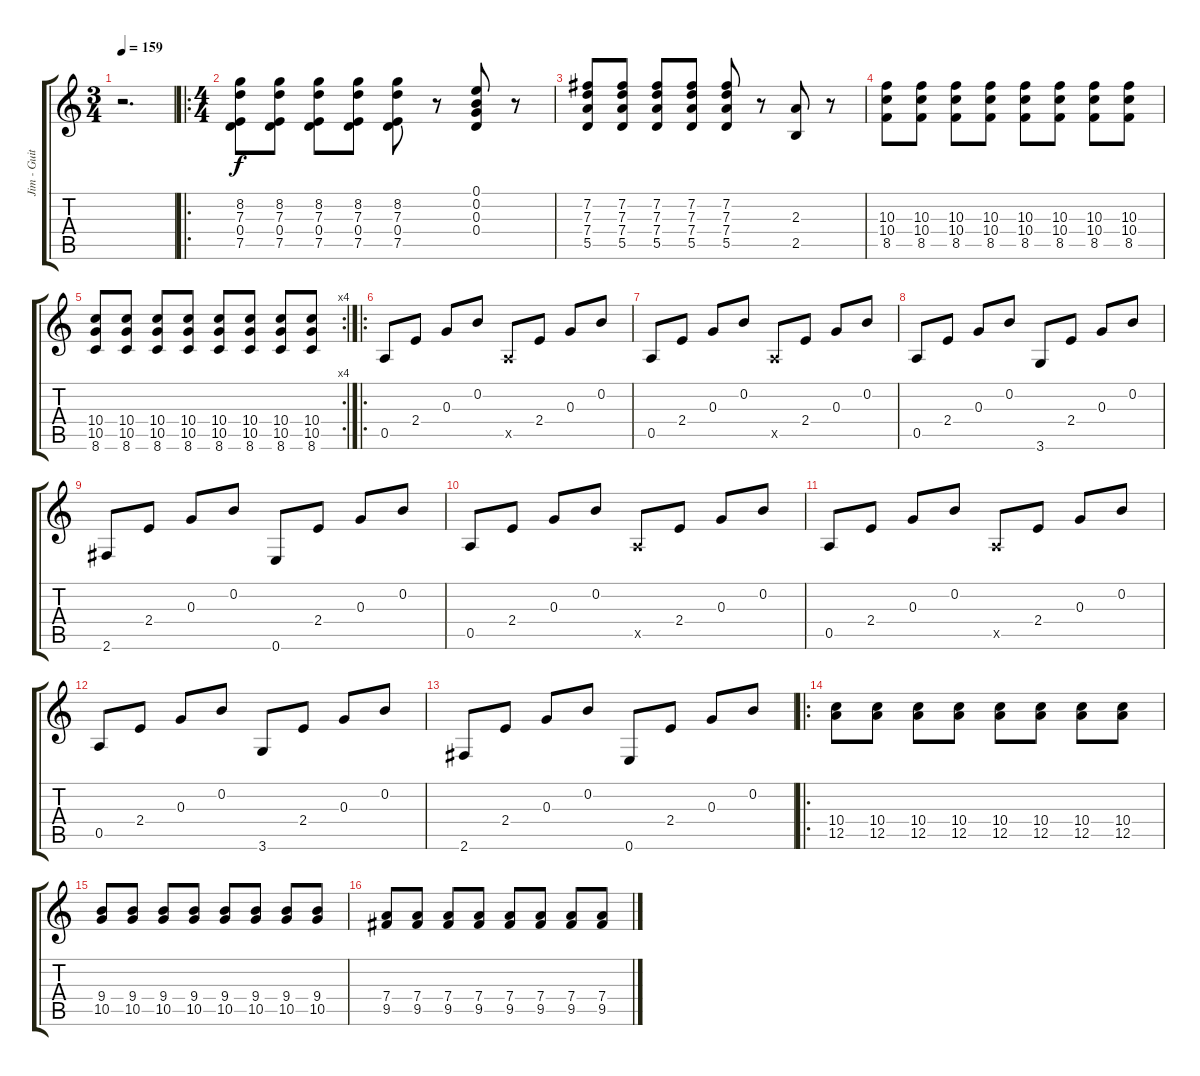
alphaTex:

\track ("Jim - Guitar 1" "Jim - Guit") {instrument overdrivenguitar}
\staff {score tabs}
\tuning (E4 B3 G3 D3 A2 E2) {hide}
\ts (3 4)
\tempo 159
\clef g2
\ks c
r.2{d dy f instrument overdrivenguitar} |
\ro
\ts (4 4)
(8.2 7.3 0.4 7.5).8{volume 12} (8.2 7.3 0.4 7.5).8 (8.2 7.3 0.4 7.5).8 (8.2 7.3 0.4 7.5).8 (8.2 7.3 0.4 7.5).8 r.8 (0.1 0.2 0.3 0.4).8 r.8 |
(7.2 7.3 7.4 5.5).8 (7.2 7.3 7.4 5.5).8 (7.2 7.3 7.4 5.5).8 (7.2 7.3 7.4 5.5).8 (7.2 7.3 7.4 5.5).8 r.8 (2.3 2.5).8 r.8 |
(10.3 10.4 8.5).8 (10.3 10.4 8.5).8 (10.3 10.4 8.5).8 (10.3 10.4 8.5).8 (10.3 10.4 8.5).8 (10.3 10.4 8.5).8 (10.3 10.4 8.5).8 (10.3 10.4 8.5).8 |
\rc 4
(10.4 10.5 8.6).8 (10.4 10.5 8.6).8 (10.4 10.5 8.6).8 (10.4 10.5 8.6).8 (10.4 10.5 8.6).8 (10.4 10.5 8.6).8 (10.4 10.5 8.6).8 (10.4 10.5 8.6).8 |
\ro
0.5.8 2.4.8 0.3.8 0.2.8 0.5{x}.8 2.4.8 0.3.8 0.2.8 |
0.5.8 2.4.8 0.3.8 0.2.8 0.5{x}.8 2.4.8 0.3.8 0.2.8 |
0.5.8 2.4.8 0.3.8 0.2.8 3.6.8 2.4.8 0.3.8 0.2.8 |
2.6.8 2.4.8 0.3.8 0.2.8 0.6.8 2.4.8 0.3.8 0.2.8 |
0.5.8 2.4.8 0.3.8 0.2.8 0.5{x}.8 2.4.8 0.3.8 0.2.8 |
0.5.8 2.4.8 0.3.8 0.2.8 0.5{x}.8 2.4.8 0.3.8 0.2.8 |
0.5.8 2.4.8 0.3.8 0.2.8 3.6.8 2.4.8 0.3.8 0.2.8 |
2.6.8 2.4.8 0.3.8 0.2.8 0.6.8 2.4.8 0.3.8 0.2.8 |
\ro
(10.4 12.5).8{instrument electricguitarmuted} (10.4 12.5).8 (10.4 12.5).8 (10.4 12.5).8 (10.4 12.5).8 (10.4 12.5).8 (10.4 12.5).8 (10.4 12.5).8 |
(9.4 10.5).8 (9.4 10.5).8 (9.4 10.5).8 (9.4 10.5).8 (9.4 10.5).8 (9.4 10.5).8 (9.4 10.5).8 (9.4 10.5).8 |
(7.4 9.5).8 (7.4 9.5).8 (7.4 9.5).8 (7.4 9.5).8 (7.4 9.5).8 (7.4 9.5).8 (7.4 9.5).8 (7.4 9.5).8
